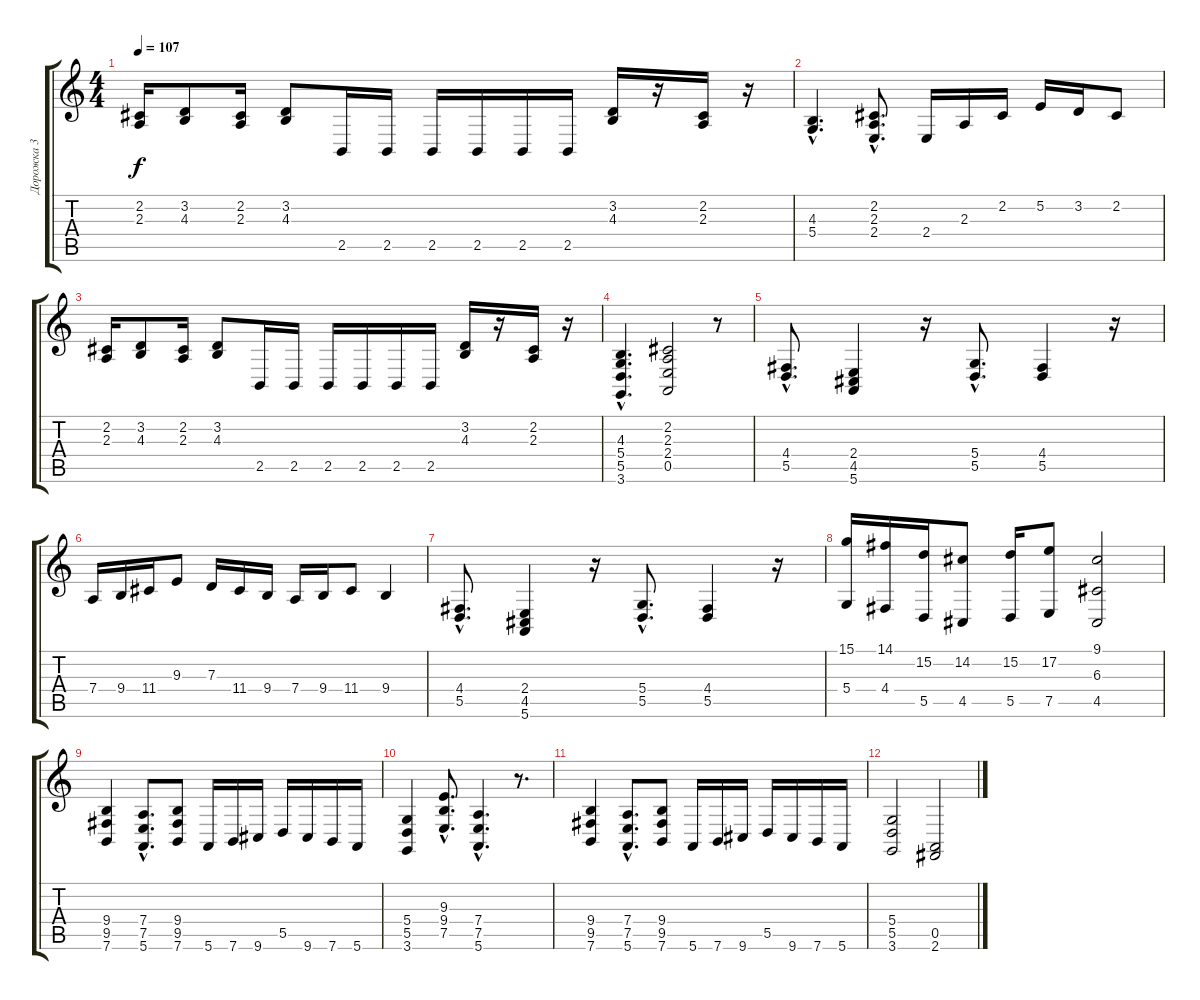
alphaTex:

\track ("Дорожка 3" "Дорожка 3") {instrument stringensemble1}
\staff {score tabs}
\tuning (E4 B3 G3 D3 A2 E2) {hide}
\ts (4 4)
\tempo 107
\clef g2
\ks c
(2.2 2.3).16{dy f} (3.2 4.3).8 (2.2 2.3).16 (3.2 4.3).8 2.5.16 2.5.16 2.5.16 2.5.16 2.5.16 2.5.16 (3.2 4.3).16 r.16 (2.2 2.3).16 r.16 |
(4.3{hac} 5.4{hac}).4{d} (2.2{hac} 2.3{hac} 2.4{hac}).8{d} 2.4.16 2.3.16 2.2.16 5.2.16 3.2.16 2.2.8 |
(2.2 2.3).16 (3.2 4.3).8 (2.2 2.3).16 (3.2 4.3).8 2.5.16 2.5.16 2.5.16 2.5.16 2.5.16 2.5.16 (3.2 4.3).16 r.16 (2.2 2.3).16 r.16 |
(4.3{hac} 5.4{hac} 5.5{hac} 3.6{hac}).4{d} (2.2 2.3 2.4 0.5).2 r.8 |
(4.4{hac} 5.5{hac}).8{d} (2.4 4.5 5.6).4 r.16 (5.4{hac} 5.5{hac}).8{d} (4.4 5.5).4 r.16 |
7.4.16 9.4.16 11.4.16 9.3.8 7.3.16 11.4.16 9.4.16 7.4.16 9.4.16 11.4.8 9.4.4 |
(4.4{hac} 5.5{hac}).8{d} (2.4 4.5 5.6).4 r.16 (5.4{hac} 5.5{hac}).8{d} (4.4 5.5).4 r.16 |
(15.1 5.4).16 (14.1 4.4).16 (15.2 5.5).16 (14.2 4.5).8 (15.2 5.5).16 (17.2 7.5).8 (9.1 6.3 4.5).2 |
(9.4 9.5 7.6).4 (7.4{hac} 7.5{hac} 5.6{hac}).8{d} (9.4 9.5 7.6).8 5.6.16 7.6.16 9.6.16 5.5.16 9.6.16 7.6.16 5.6.16 |
(5.4 5.5 3.6).4 (9.3{hac} 9.4{hac} 7.5{hac}).8{d} (7.4{hac} 7.5{hac} 5.6{hac}).4{d} r.8{d} |
(9.4 9.5 7.6).4 (7.4{hac} 7.5{hac} 5.6{hac}).8{d} (9.4 9.5 7.6).8 5.6.16 7.6.16 9.6.16 5.5.16 9.6.16 7.6.16 5.6.16 |
(5.4 5.5 3.6).2 (0.5 2.6).2
